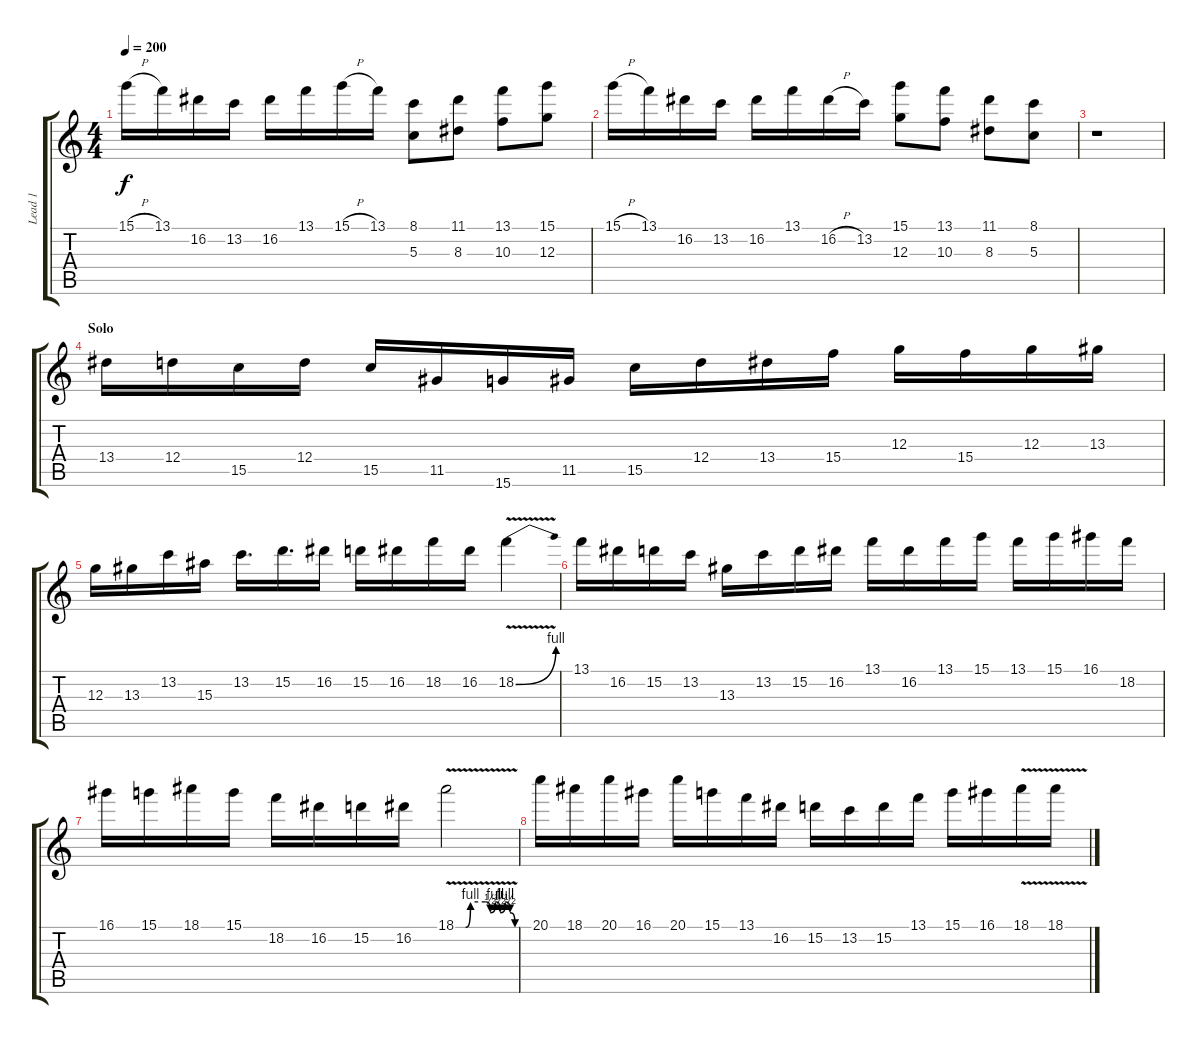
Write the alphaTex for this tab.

\track ("Lead 1" "Lead 1") {instrument overdrivenguitar}
\staff {score tabs}
\tuning (E4 B3 G3 D3 A2 E2) {hide}
\ts (4 4)
\tempo 200
\clef g2
\ks c
15.1{h}.16{dy f} 13.1.16 16.2.16 13.2.16 16.2.16 13.1.16 15.1{h}.16 13.1.16 (8.1 5.3).8 (11.1 8.3).8 (13.1 10.3).8 (15.1 12.3).8 |
15.1{h}.16 13.1.16 16.2.16 13.2.16 16.2.16 13.1.16 16.2{h}.16 13.2.16 (15.1 12.3).8 (13.1 10.3).8 (11.1 8.3).8 (8.1 5.3).8 |
r.1 |
\section ("" "Solo")
13.4.16 12.4.16 15.5.16 12.4.16 15.5.16 11.5.16 15.6.16 11.5.16 15.5.16 12.4.16 13.4.16 15.4.16 12.3.16 15.4.16 12.3.16 13.3.16 |
12.3.16 13.3.16 13.2.16 15.3.16 13.2.16{d} 15.2.16{d} 16.2.16 15.2.16 16.2.16 18.2.16 16.2.16 18.2{be (bend 0 0 60 4) v}.4 |
13.1.16 16.2.16 15.2.16 13.2.16 13.3.16 13.2.16 15.2.16 16.2.16 13.1.16 16.2.16 13.1.16 15.1.16 13.1.16 15.1.16 16.1.16 18.2.16 |
16.1.16 15.1.16 18.1.16 15.1.16 18.2.16 16.2.16 15.2.16 16.2.16 18.1{be (custom 0 0 10 0 15 4 30 4 35 2 40 4 45 2 50 4 55 2 60 0) v}.2 |
20.1.16 18.1.16 20.1.16 16.1.16 20.1.16 15.1.16 13.1.16 16.2.16 15.2.16 13.2.16 15.2.16 13.1.16 15.1.16 16.1.16 18.1{v}.16 18.1{v}.16
